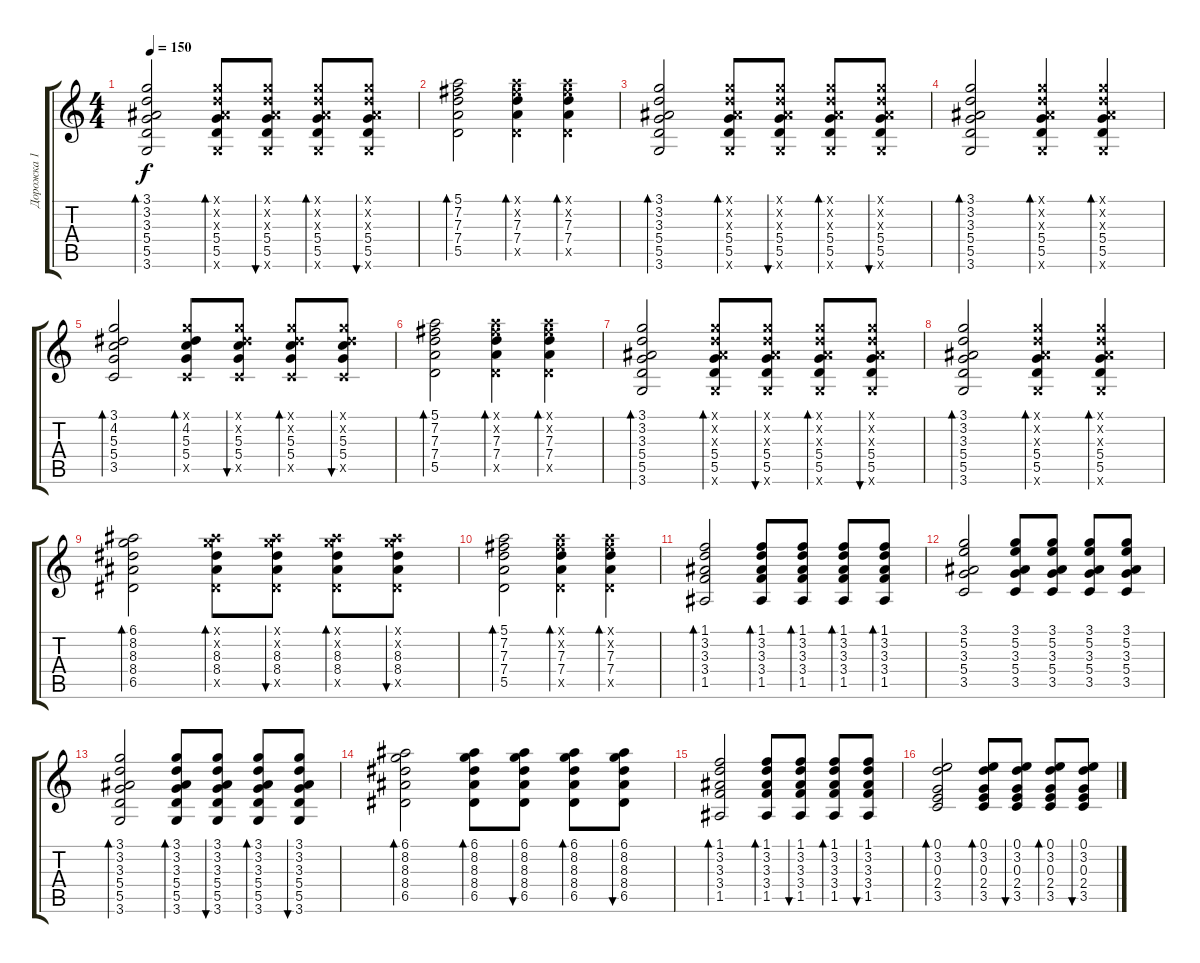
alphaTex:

\track ("Дорожка 1" "Дорожка 1") {instrument acousticguitarsteel}
\staff {score tabs}
\tuning (E4 B3 G3 D3 A2 E2) {hide}
\ts (4 4)
\tempo 150
\clef g2
\ks c
(3.1 3.2 3.3 5.4 5.5 3.6).2{bd 60 dy f} (3.1{x} 3.2{x} 3.3{x} 5.4 5.5 3.6{x}).8{bd 60} (3.1{x} 3.2{x} 3.3{x} 5.4 5.5 3.6{x}).8{bu 60} (3.1{x} 3.2{x} 3.3{x} 5.4 5.5 3.6{x}).8{bd 60} (3.1{x} 3.2{x} 3.3{x} 5.4 5.5 3.6{x}).8{bu 60} |
(5.1 7.2 7.3 7.4 5.5).2{bd 60} (5.1{x} 7.2{x} 7.3 7.4 5.5{x}).4{bd 60} (5.1{x} 7.2{x} 7.3 7.4 5.5{x}).4{bd 60} |
(3.1 3.2 3.3 5.4 5.5 3.6).2{bd 60} (3.1{x} 3.2{x} 3.3{x} 5.4 5.5 3.6{x}).8{bd 60} (3.1{x} 3.2{x} 3.3{x} 5.4 5.5 3.6{x}).8{bu 60} (3.1{x} 3.2{x} 3.3{x} 5.4 5.5 3.6{x}).8{bd 60} (3.1{x} 3.2{x} 3.3{x} 5.4 5.5 3.6{x}).8{bu 60} |
(3.1 3.2 3.3 5.4 5.5 3.6).2{bd 60} (3.1{x} 3.2{x} 3.3{x} 5.4 5.5 3.6{x}).4{bd 60} (3.1{x} 3.2{x} 3.3{x} 5.4 5.5 3.6{x}).4{bd 60} |
(3.1 4.2 5.3 5.4 3.5).2{bd 60} (3.1{x} 4.2 5.3 5.4 3.5{x}).8{bd 60} (3.1{x} 4.2{x} 5.3 5.4 3.5{x}).8{bu 60} (3.1{x} 4.2{x} 5.3 5.4 3.5{x}).8{bd 60} (3.1{x} 4.2{x} 5.3 5.4 3.5{x}).8{bu 60} |
(5.1 7.2 7.3 7.4 5.5).2{bd 60} (5.1{x} 7.2{x} 7.3 7.4 5.5{x}).4{bd 60} (5.1{x} 7.2{x} 7.3 7.4 5.5{x}).4{bd 60} |
(3.1 3.2 3.3 5.4 5.5 3.6).2{bd 60} (3.1{x} 3.2{x} 3.3{x} 5.4 5.5 3.6{x}).8{bd 60} (3.1{x} 3.2{x} 3.3{x} 5.4 5.5 3.6{x}).8{bu 60} (3.1{x} 3.2{x} 3.3{x} 5.4 5.5 3.6{x}).8{bd 60} (3.1{x} 3.2{x} 3.3{x} 5.4 5.5 3.6{x}).8{bu 60} |
(3.1 3.2 3.3 5.4 5.5 3.6).2{bd 60} (3.1{x} 3.2{x} 3.3{x} 5.4 5.5 3.6{x}).4{bd 60} (3.1{x} 3.2{x} 3.3{x} 5.4 5.5 3.6{x}).4{bd 60} |
(6.1 8.2 8.3 8.4 6.5).2{bd 60} (6.1{x} 8.2{x} 8.3 8.4 6.5{x}).8{bd 60} (6.1{x} 8.2{x} 8.3 8.4 6.5{x}).8{bu 60} (6.1{x} 8.2{x} 8.3 8.4 6.5{x}).8{bd 60} (6.1{x} 8.2{x} 8.3 8.4 6.5{x}).8{bu 60} |
(5.1 7.2 7.3 7.4 5.5).2{bd 60} (5.1{x} 7.2{x} 7.3 7.4 5.5{x}).4{bd 60} (5.1{x} 7.2{x} 7.3 7.4 5.5{x}).4{bd 60} |
(1.1 3.2 3.3 3.4 1.5).2{bd 60} (1.1 3.2 3.3 3.4 1.5).8{bd 60} (1.1 3.2 3.3 3.4 1.5).8{bd 60} (1.1 3.2 3.3 3.4 1.5).8{bd 60} (1.1 3.2 3.3 3.4 1.5).8{bd 60} |
(3.1 5.2 3.3 5.4 3.5).2 (3.1 5.2 3.3 5.4 3.5).8 (3.1 5.2 3.3 5.4 3.5).8 (3.1 5.2 3.3 5.4 3.5).8 (3.1 5.2 3.3 5.4 3.5).8 |
(3.1 3.2 3.3 5.4 5.5 3.6).2{bd 60} (3.1 3.2 3.3 5.4 5.5 3.6).8{bd 60} (3.1 3.2 3.3 5.4 5.5 3.6).8{bu 60} (3.1 3.2 3.3 5.4 5.5 3.6).8{bd 60} (3.1 3.2 3.3 5.4 5.5 3.6).8{bu 60} |
(6.1 8.2 8.3 8.4 6.5).2{bd 60} (6.1 8.2 8.3 8.4 6.5).8{bd 60} (6.1 8.2 8.3 8.4 6.5).8{bu 60} (6.1 8.2 8.3 8.4 6.5).8{bd 60} (6.1 8.2 8.3 8.4 6.5).8{bu 60} |
(1.1 3.2 3.3 3.4 1.5).2{bd 60} (1.1 3.2 3.3 3.4 1.5).8{bd 60} (1.1 3.2 3.3 3.4 1.5).8{bu 60} (1.1 3.2 3.3 3.4 1.5).8{bd 60} (1.1 3.2 3.3 3.4 1.5).8{bu 60} |
(0.1 3.2 0.3 2.4 3.5).2{bd 60} (0.1 3.2 0.3 2.4 3.5).8{bd 60} (0.1 3.2 0.3 2.4 3.5).8{bu 60} (0.1 3.2 0.3 2.4 3.5).8{bd 60} (0.1 3.2 0.3 2.4 3.5).8{bu 60}
